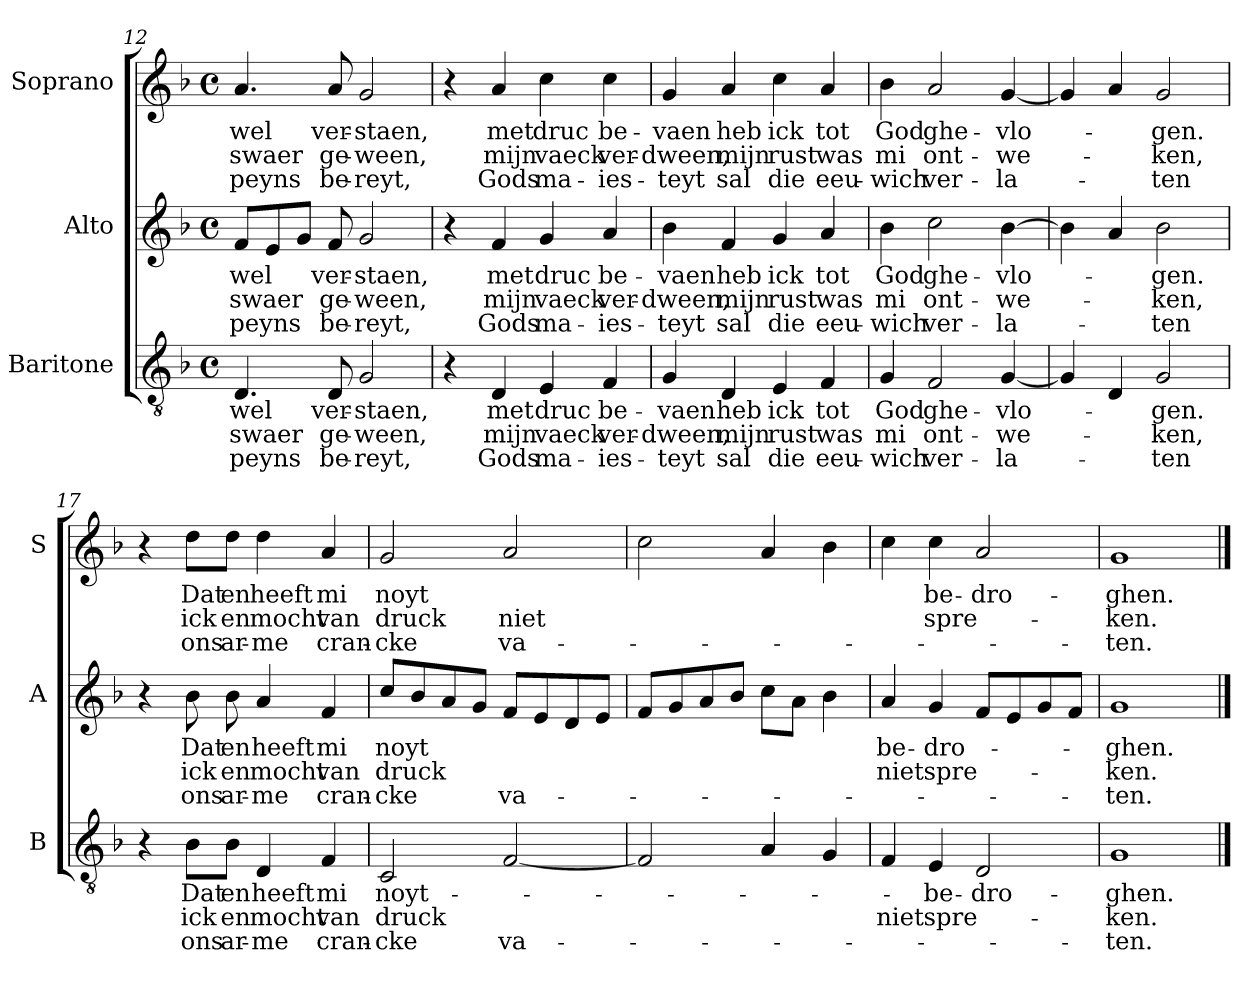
**kern	**text	**text	**text	**kern	**text	**text	**text	**kern	**text	**text	**text
*part3	*part3	*part3	*part3	*part2	*part2	*part2	*part2	*part1	*part1	*part1	*part1
*staff3	*staff3	*staff3	*staff3	*staff2	*staff2	*staff2	*staff2	*staff1	*staff1	*staff1	*staff1
*I"Baritone	*	*	*	*I"Alto	*	*	*	*I"Soprano	*	*	*
*I'B	*	*	*	*I'A	*	*	*	*I'S	*	*	*
*clefGv2	*	*	*	*clefG2	*	*	*	*clefG2	*	*	*
*k[b-]	*	*	*	*k[b-]	*	*	*	*k[b-]	*	*	*
*F:	*	*	*	*F:	*	*	*	*F:	*	*	*
*M4/4	*	*	*	*M4/4	*	*	*	*M4/4	*	*	*
*met(c)	*	*	*	*met(c)	*	*	*	*met(c)	*	*	*
=12	=12	=12	=12	=12	=12	=12	=12	=12	=12	=12	=12
!	!LO:LY:b	!LO:LY:b	!LO:LY:b	!	!LO:LY:b	!LO:LY:b	!LO:LY:b	!	!LO:LY:b	!LO:LY:b	!LO:LY:b
4.D/	wel	swaer	-peyns	8f/L	wel	swaer	-peyns	4.a/	wel	swaer	-peyns
.	.	.	.	8e/	.	.	.	.	.	.	.
.	.	.	.	8g/J	.	.	.	.	.	.	.
!	!LO:LY:b	!LO:LY:b	!LO:LY:b	!	!LO:LY:b	!LO:LY:b	!LO:LY:b	!	!LO:LY:b	!LO:LY:b	!LO:LY:b
8D/	ver-	ge-	be-	8f/	ver-	ge-	be-	8a/	ver-	ge-	be-
!	!LO:LY:b	!LO:LY:b	!LO:LY:b	!	!LO:LY:b	!LO:LY:b	!LO:LY:b	!	!LO:LY:b	!LO:LY:b	!LO:LY:b
2G/	-staen,	-ween,	-reyt,	2g/	-staen,	-ween,	-reyt,	2g/	-staen,	-ween,	-reyt,
=13	=13	=13	=13	=13	=13	=13	=13	=13	=13	=13	=13
4r	.	.	.	4r	.	.	.	4r	.	.	.
!	!LO:LY:b	!LO:LY:b	!LO:LY:b	!	!LO:LY:b	!LO:LY:b	!LO:LY:b	!	!LO:LY:b	!LO:LY:b	!LO:LY:b
4D/	met	mijn	Gods	4f/	met	mijn	Gods	4a/	met	mijn	Gods
!	!LO:LY:b	!LO:LY:b	!LO:LY:b	!	!LO:LY:b	!LO:LY:b	!LO:LY:b	!	!LO:LY:b	!LO:LY:b	!LO:LY:b
4E/	druc	vaeck	ma-	4g/	druc	vaeck	ma-	4cc\	druc	vaeck	ma-
!	!LO:LY:b	!LO:LY:b	!LO:LY:b	!	!LO:LY:b	!LO:LY:b	!LO:LY:b	!	!LO:LY:b	!LO:LY:b	!LO:LY:b
4F/	be-	ver-	-ies-	4a/	be-	ver-	-ies-	4cc\	be-	ver-	-ies-
=14	=14	=14	=14	=14	=14	=14	=14	=14	=14	=14	=14
!	!LO:LY:b	!LO:LY:b	!LO:LY:b	!	!LO:LY:b	!LO:LY:b	!LO:LY:b	!	!LO:LY:b	!LO:LY:b	!LO:LY:b
4G/	-vaen	-dween,	-teyt	4b-\	-vaen	-dween,	-teyt	4g/	-vaen	-dween,	-teyt
!	!LO:LY:b	!LO:LY:b	!LO:LY:b	!	!LO:LY:b	!LO:LY:b	!LO:LY:b	!	!LO:LY:b	!LO:LY:b	!LO:LY:b
4D/	heb	mijn	sal	4f/	heb	mijn	sal	4a/	heb	mijn	sal
!	!LO:LY:b	!LO:LY:b	!LO:LY:b	!	!LO:LY:b	!LO:LY:b	!LO:LY:b	!	!LO:LY:b	!LO:LY:b	!LO:LY:b
4E/	ick	rust	die	4g/	ick	rust	die	4cc\	ick	rust	die
!	!LO:LY:b	!LO:LY:b	!LO:LY:b	!	!LO:LY:b	!LO:LY:b	!LO:LY:b	!	!LO:LY:b	!LO:LY:b	!LO:LY:b
4F/	tot	was	eeu-	4a/	tot	was	eeu-	4a/	tot	was	eeu-
=15	=15	=15	=15	=15	=15	=15	=15	=15	=15	=15	=15
!	!LO:LY:b	!LO:LY:b	!LO:LY:b	!	!LO:LY:b	!LO:LY:b	!LO:LY:b	!	!LO:LY:b	!LO:LY:b	!LO:LY:b
4G/	God	mi	-wich	4b-\	God	mi	-wich	4b-\	God	mi	-wich
!	!LO:LY:b	!LO:LY:b	!LO:LY:b	!	!LO:LY:b	!LO:LY:b	!LO:LY:b	!	!LO:LY:b	!LO:LY:b	!LO:LY:b
2F/	ghe-	ont-	ver-	2cc\	ghe-	ont-	ver-	2a/	ghe-	ont-	ver-
!	!LO:LY:b	!LO:LY:b	!LO:LY:b	!	!LO:LY:b	!LO:LY:b	!LO:LY:b	!	!LO:LY:b	!LO:LY:b	!LO:LY:b
[4G/	-vlo-	-we-	-la-	[4b-\	-vlo-	-we-	-la-	[4g/	-vlo-	-we-	-la-
=16	=16	=16	=16	=16	=16	=16	=16	=16	=16	=16	=16
4G/]	.	.	.	4b-\]	.	.	.	4g/]	.	.	.
4D/	.	.	.	4a/	.	.	.	4a/	.	.	.
!	!LO:LY:b	!LO:LY:b	!LO:LY:b	!	!LO:LY:b	!LO:LY:b	!LO:LY:b	!	!LO:LY:b	!LO:LY:b	!LO:LY:b
2G/	-gen.	-ken,	-ten	2b-\	-gen.	-ken,	-ten	2g/	-gen.	-ken,	-ten
!!LO:LB:g=z
=17	=17	=17	=17	=17	=17	=17	=17	=17	=17	=17	=17
4r	.	.	.	4r	.	.	.	4r	.	.	.
!	!LO:LY:b	!LO:LY:b	!LO:LY:b	!	!LO:LY:b	!LO:LY:b	!LO:LY:b	!	!LO:LY:b	!LO:LY:b	!LO:LY:b
8B-\L	Dat	ick	ons	8b-\	Dat	ick	ons	8dd\L	Dat	ick	ons
!	!LO:LY:b	!LO:LY:b	!LO:LY:b	!	!LO:LY:b	!LO:LY:b	!LO:LY:b	!	!LO:LY:b	!LO:LY:b	!LO:LY:b
8B-\J	en	en	ar-	8b-\	en	en	ar-	8dd\J	en	en	ar-
!	!LO:LY:b	!LO:LY:b	!LO:LY:b	!	!LO:LY:b	!LO:LY:b	!LO:LY:b	!	!LO:LY:b	!LO:LY:b	!LO:LY:b
4D/	heeft	mocht	-me	4a/	heeft	mocht	-me	4dd\	heeft	mocht	-me
!	!LO:LY:b	!LO:LY:b	!LO:LY:b	!	!LO:LY:b	!LO:LY:b	!LO:LY:b	!	!LO:LY:b	!LO:LY:b	!LO:LY:b
4F/	mi	van	cran-	4f/	mi	van	cran-	4a/	mi	van	cran-
=18	=18	=18	=18	=18	=18	=18	=18	=18	=18	=18	=18
!	!LO:LY:b	!LO:LY:b	!LO:LY:b	!	!LO:LY:b	!LO:LY:b	!LO:LY:b	!	!LO:LY:b	!LO:LY:b	!LO:LY:b
2C/	noyt-	druck	-cke	8cc/L	noyt	druck	-cke	2g/	noyt	druck	-cke
.	.	.	.	8b-/	.	.	.	.	.	.	.
.	.	.	.	8a/	.	.	.	.	.	.	.
.	.	.	.	8g/J	.	.	.	.	.	.	.
!	!	!	!LO:LY:b	!	!	!	!LO:LY:b	!	!	!LO:LY:b	!LO:LY:b
[2F/	.	.	va-	8f/L	.	.	va-	2a/	.	niet	va-
.	.	.	.	8e/	.	.	.	.	.	.	.
.	.	.	.	8d/	.	.	.	.	.	.	.
.	.	.	.	8e/J	.	.	.	.	.	.	.
=19	=19	=19	=19	=19	=19	=19	=19	=19	=19	=19	=19
2F/]	.	.	.	8f/L	.	.	.	2cc\	.	.	.
.	.	.	.	8g/	.	.	.	.	.	.	.
.	.	.	.	8a/	.	.	.	.	.	.	.
.	.	.	.	8b-/J	.	.	.	.	.	.	.
4A/	.	.	.	8cc\L	.	.	.	4a/	.	.	.
.	.	.	.	8a\J	.	.	.	.	.	.	.
4G/	.	.	.	4b-\	.	.	.	4b-\	.	.	.
=20	=20	=20	=20	=20	=20	=20	=20	=20	=20	=20	=20
!	!	!LO:LY:b	!	!	!LO:LY:b	!LO:LY:b	!	!	!	!	!
4F/	.	niet	.	4a/	be-	niet	.	4cc\	.	.	.
!	!LO:LY:b	!LO:LY:b	!	!	!LO:LY:b	!LO:LY:b	!	!	!LO:LY:b	!LO:LY:b	!
4E/	-be-	spre-	.	4g/	-dro-	spre-	.	4cc\	be-	spre-	.
!	!LO:LY:b	!	!	!	!	!	!	!	!LO:LY:b	!	!
2D/	-dro-	.	.	8f/L	.	.	.	2a/	-dro-	.	.
.	.	.	.	8e/	.	.	.	.	.	.	.
.	.	.	.	8g/	.	.	.	.	.	.	.
.	.	.	.	8f/J	.	.	.	.	.	.	.
=21	=21	=21	=21	=21	=21	=21	=21	=21	=21	=21	=21
!	!LO:LY:b	!LO:LY:b	!LO:LY:b	!	!LO:LY:b	!LO:LY:b	!LO:LY:b	!	!LO:LY:b	!LO:LY:b	!LO:LY:b
1G	-ghen.	-ken.	-ten.	1g	-ghen.	-ken.	-ten.	1g	-ghen.	-ken.	-ten.
==	==	==	==	==	==	==	==	==	==	==	==
*-	*-	*-	*-	*-	*-	*-	*-	*-	*-	*-	*-
